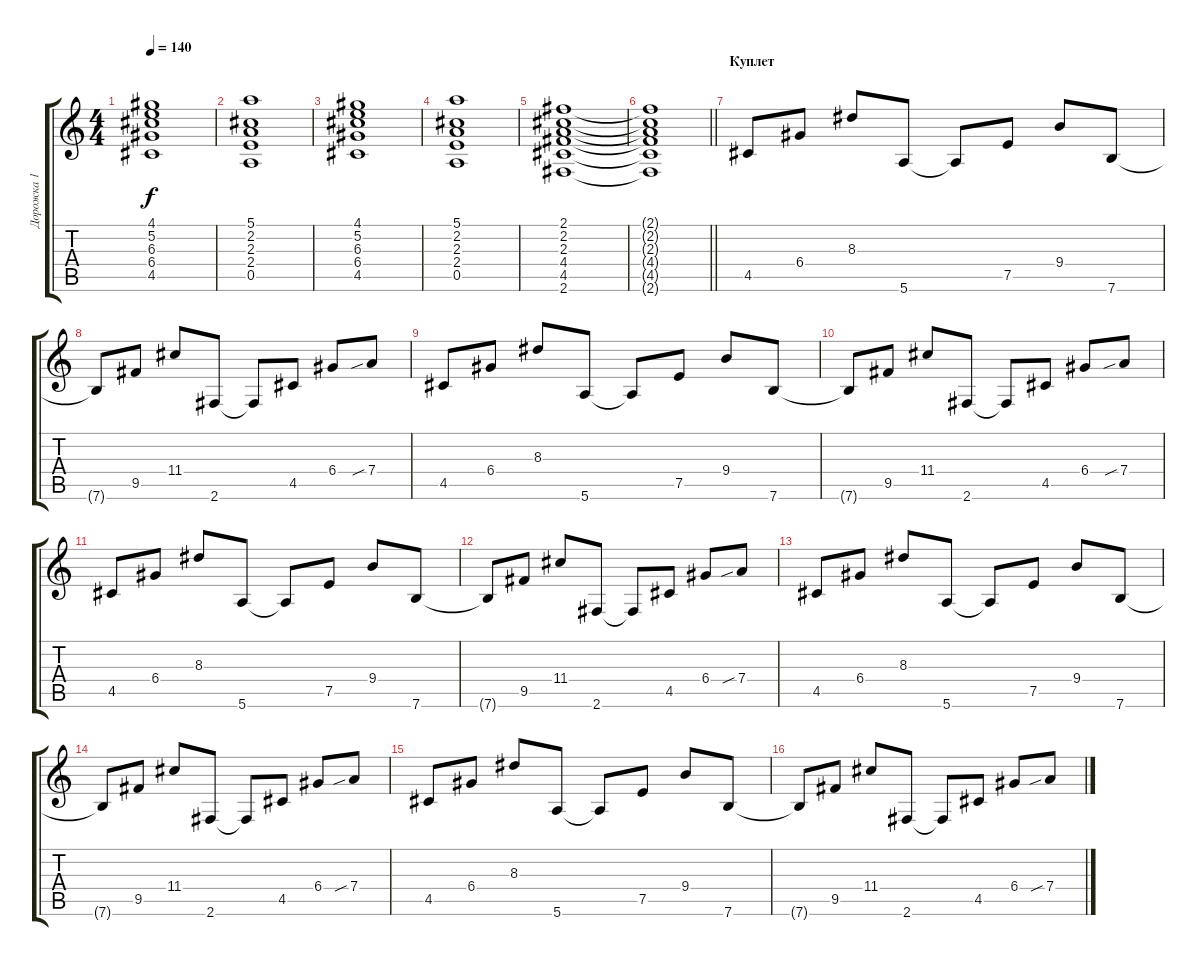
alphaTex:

\track ("Дорожка 1" "Дорожка 1") {instrument acousticguitarsteel}
\staff {score tabs}
\tuning (E4 B3 G3 D3 A2 E2) {hide}
\ts (4 4)
\tempo 140
\clef g2
\ks c
(4.1 5.2 6.3 6.4 4.5).1{dy f} |
(5.1 2.2 2.3 2.4 0.5).1 |
(4.1 5.2 6.3 6.4 4.5).1 |
(5.1 2.2 2.3 2.4 0.5).1 |
(2.1 2.2 2.3 4.4 4.5 2.6).1 |
\barLineRight lightlight
(2.1{t} 2.2{t} 2.3{t} 4.4{t} 4.5{t} 2.6{t}).1 |
\section ("" "Куплет")
4.5.8 6.4.8 8.3.8 5.6.8 5.6{t}.8 7.5.8 9.4.8 7.6.8 |
7.6{t}.8 9.5.8 11.4.8 2.6.8 2.6{t}.8 4.5.8 6.4.8 7.4{sib}.8 |
4.5.8 6.4.8 8.3.8 5.6.8 5.6{t}.8 7.5.8 9.4.8 7.6.8 |
7.6{t}.8 9.5.8 11.4.8 2.6.8 2.6{t}.8 4.5.8 6.4.8 7.4{sib}.8 |
4.5.8 6.4.8 8.3.8 5.6.8 5.6{t}.8 7.5.8 9.4.8 7.6.8 |
7.6{t}.8 9.5.8 11.4.8 2.6.8 2.6{t}.8 4.5.8 6.4.8 7.4{sib}.8 |
4.5.8 6.4.8 8.3.8 5.6.8 5.6{t}.8 7.5.8 9.4.8 7.6.8 |
7.6{t}.8 9.5.8 11.4.8 2.6.8 2.6{t}.8 4.5.8 6.4.8 7.4{sib}.8 |
4.5.8 6.4.8 8.3.8 5.6.8 5.6{t}.8 7.5.8 9.4.8 7.6.8 |
7.6{t}.8 9.5.8 11.4.8 2.6.8 2.6{t}.8 4.5.8 6.4.8 7.4{sib}.8
